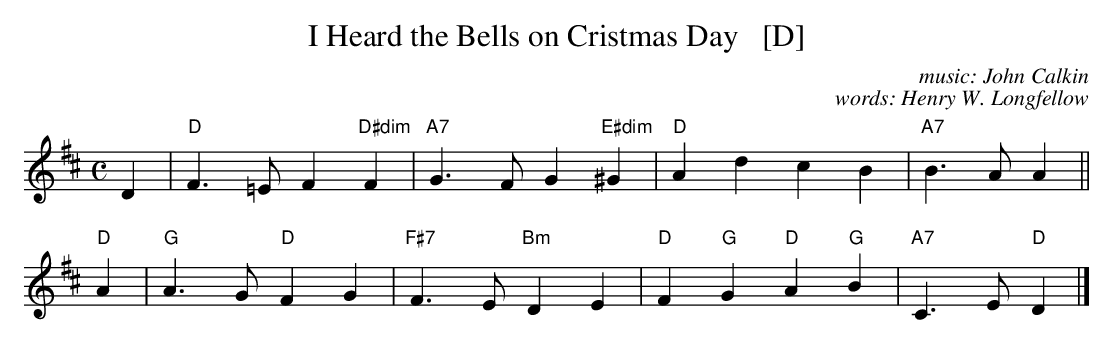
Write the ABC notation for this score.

X:1
T: I Heard the Bells on Cristmas Day   [D]
C: music: John Calkin
C: words: Henry W. Longfellow
M: C
L: 1/4
K: D
D | "D"F>=E F"D#dim"F | "A7"G>F G"E#dim"^G | "D"Ad cB | "A7"B>A A ||
"D"A | "G"A>G "D"FG | "F#7"F>E "Bm"DE | "D"F"G"G "D"A"G"B | "A7"C>E "D"D |]
